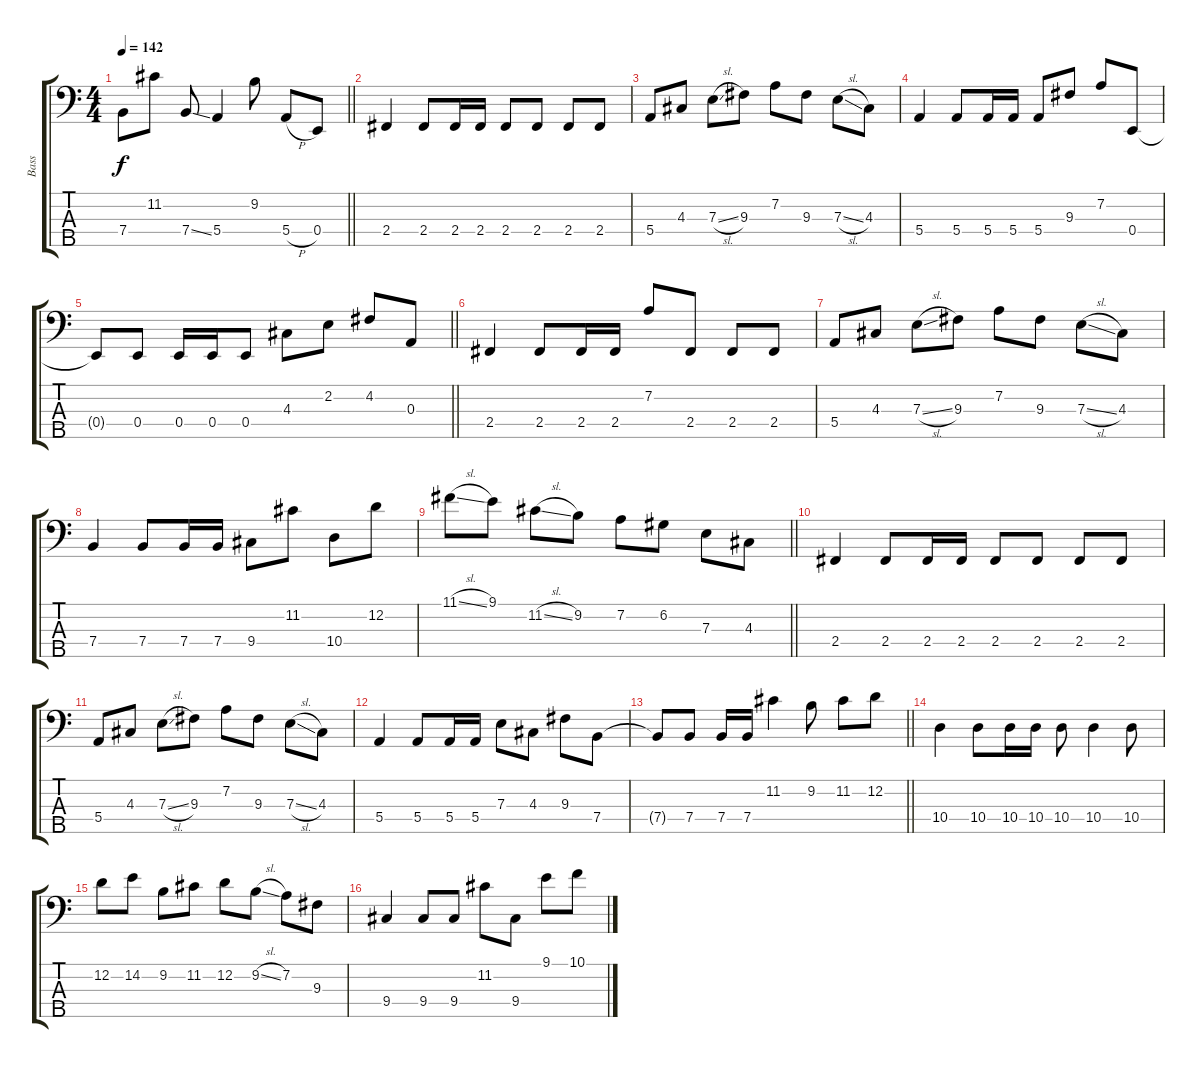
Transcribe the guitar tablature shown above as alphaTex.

\track ("Bass" "Bass") {instrument electricbassfinger}
\staff {score tabs}
\tuning (G2 D2 A1 E1 B0) {hide}
\ts (4 4)
\tempo 142
\clef f4
\barLineRight lightlight
\ks c
7.4.8{dy f} 11.2.8 7.4{ss}.8 5.4.4 9.2.8 5.4{h}.8 0.4.8 |
2.4.4 2.4.8 2.4.16 2.4.16 2.4.8 2.4.8 2.4.8 2.4.8 |
5.4.8 4.3.8 7.3{sl}.8 9.3.8 7.2.8 9.3.8 7.3{sl}.8 4.3.8 |
5.4.4 5.4.8 5.4.16 5.4.16 5.4.8 9.3.8 7.2.8 0.4.8 |
\barLineRight lightlight
0.4{t}.8 0.4.8 0.4.16 0.4.16 0.4.8 4.3.8 2.2.8 4.2.8 0.3.8 |
2.4.4 2.4.8 2.4.16 2.4.16 7.2.8 2.4.8 2.4.8 2.4.8 |
5.4.8 4.3.8 7.3{sl}.8 9.3.8 7.2.8 9.3.8 7.3{sl}.8 4.3.8 |
7.4.4 7.4.8 7.4.16 7.4.16 9.4.8 11.2.8 10.4.8 12.2.8 |
\barLineRight lightlight
11.1{sl}.8 9.1.8 11.2{sl}.8 9.2.8 7.2.8 6.2.8 7.3.8 4.3.8 |
2.4.4 2.4.8 2.4.16 2.4.16 2.4.8 2.4.8 2.4.8 2.4.8 |
5.4.8 4.3.8 7.3{sl}.8 9.3.8 7.2.8 9.3.8 7.3{sl}.8 4.3.8 |
5.4.4 5.4.8 5.4.16 5.4.16 7.3.8 4.3.8 9.3.8 7.4.8 |
\barLineRight lightlight
7.4{t}.8 7.4.8 7.4.16 7.4.16 11.2.4 9.2.8 11.2.8 12.2.8 |
10.4.4 10.4.8 10.4.16 10.4.16 10.4.8 10.4.4 10.4.8 |
12.2.8 14.2.8 9.2.8 11.2.8 12.2.8 9.2{sl}.8 7.2.8 9.3.8 |
9.4.4 9.4.8 9.4.8 11.2.8 9.4.8 9.1.8 10.1.8
